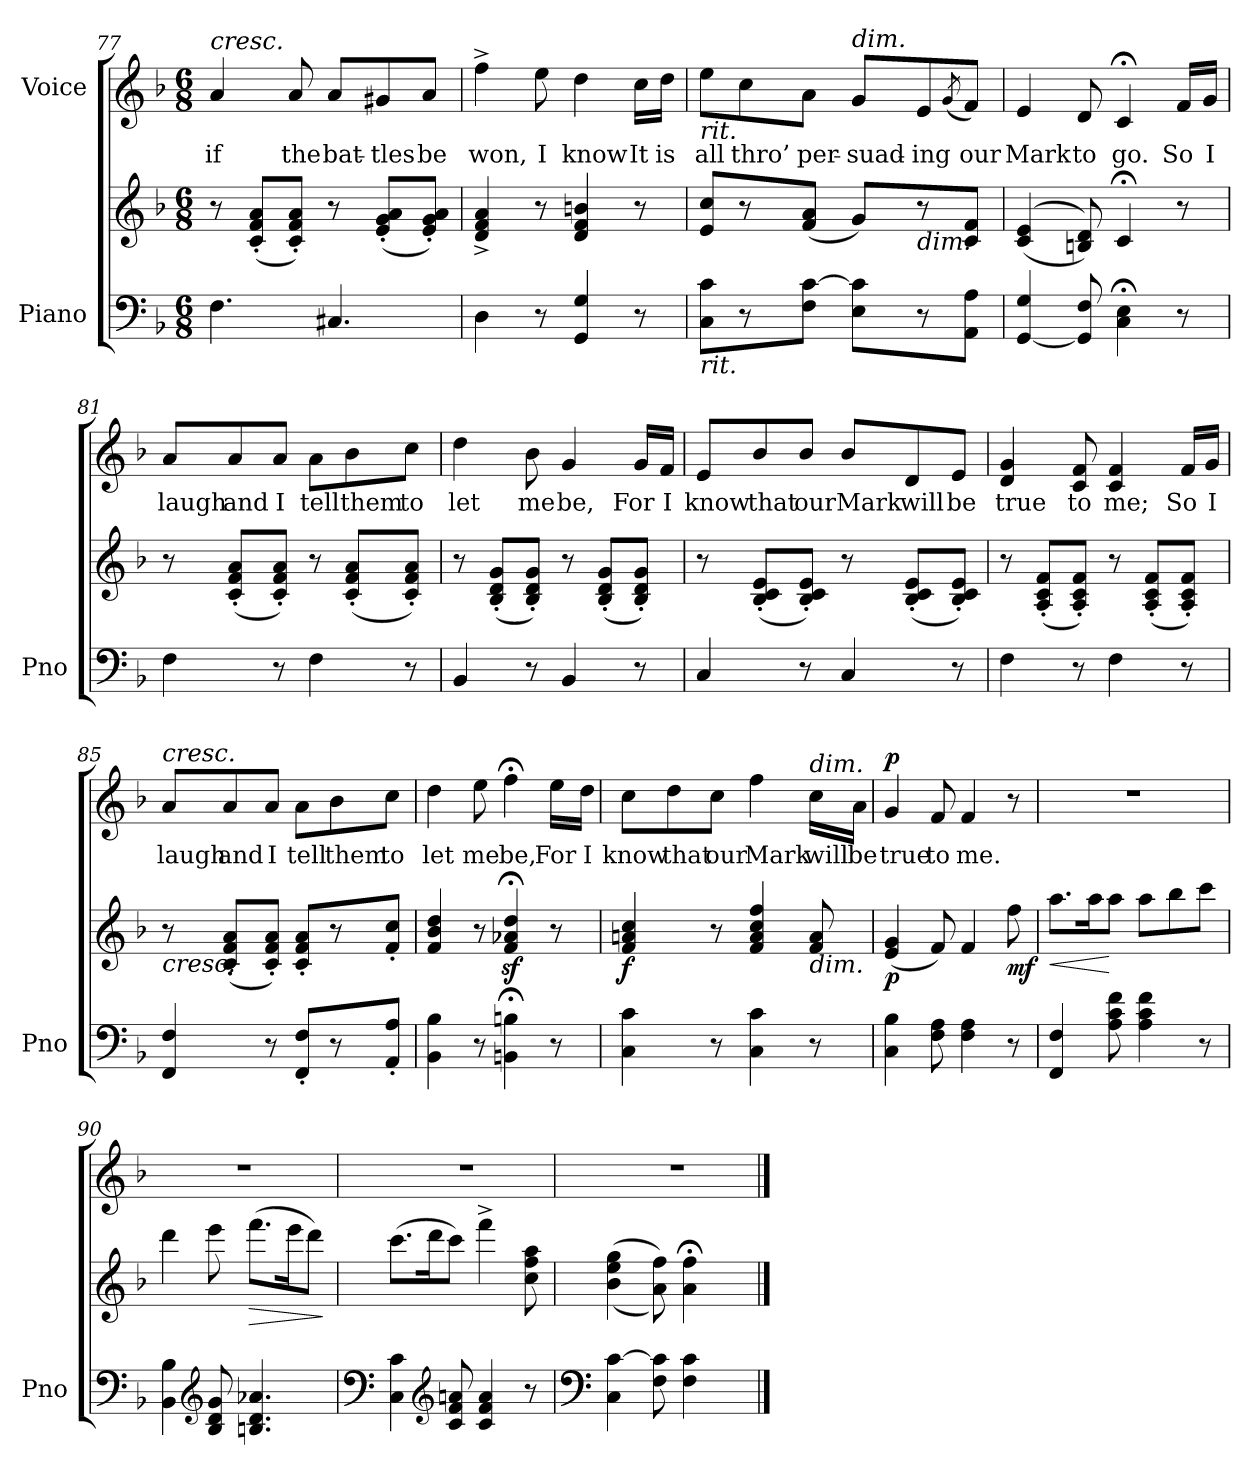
**kern	**kern	**dynam	**kern	**text	**dynam
*part2	*part2	*part2	*part1	*part1	*part1
*staff3	*staff2	*staff2/3	*staff1	*staff1	*staff1
*I"Piano	*	*	*I"Voice	*	*
*I'Pno	*	*	*	*	*
*clefF4	*clefG2	*	*clefG2	*	*
*k[b-]	*k[b-]	*	*k[b-]	*	*
*M6/8	*M6/8	*	*M6/8	*	*
=77	=77	=77	=77	=77	=77
!	!	!	!LO:TX:a:i:t=cresc.	!	!
!	!	!	!	!LO:LY:b	!
4.F\	8r	.	4a/	if	.
.	(8c/' 8f/' 8a/'L	.	.	.	.
!	!	!	!	!LO:LY:b	!
.	8c/' 8f/' 8a/'J)	.	8a/	the	.
!	!	!	!	!LO:LY:b	!
4.C#X/	8r	.	8a/L	bat-	.
!	!	!	!	!LO:LY:b	!
.	(8e/' 8g/' 8a/'L	.	8g#X/	-tles	.
!	!	!	!	!LO:LY:b	!
.	8e/' 8g/' 8a/'J)	.	8a/J	be	.
=78	=78	=78	=78	=78	=78
!	!	!	!	!LO:LY:b	!
4D\	4d/^ 4f/^ 4a/^	.	4ff^\	won,	.
!	!	!	!	!LO:LY:b	!
8r	8r	.	8ee\	I	.
!	!	!	!	!LO:LY:b	!
4GG/ 4G/	4d/ 4f/ 4bn/	.	4dd\	know	.
!	!	!	!	!LO:LY:b	!
8r	8r	.	16cc\LL	It	.
!	!	!	!	!LO:LY:b	!
.	.	.	16dd\JJ	is	.
=79	=79	=79	=79	=79	=79
!	!	!	!LO:TX:b:i:t=rit.	!	!
!LO:TX:b:i:t=rit.	!	!	!	!	!
!	!	!	!	!LO:LY:b	!
8C\ 8c\L	8e/ 8cc/L	.	8ee\L	all	.
!	!	!	!	!LO:LY:b	!
8r	8r	.	8cc\	thro’	.
!	!	!	!	!LO:LY:b	!
8F\ [8c\J	(8f/ 8a/J	.	8a\J	per-	.
!	!	!	!LO:TX:a:i:t=dim.	!	!
!	!	!	!	!LO:LY:b	!
8E\ 8c\]L	8g/L)	.	8g/L	-suad-	.
!	!LO:TX:b:i:t=dim.	!	!	!	!
!	!	!	!	!LO:LY:b	!
8r	8r	.	8e/	-ing	.
.	.	.	(8qg/	.	.
!	!	!	!	!LO:LY:b	!
8AA\ 8A\J	8c/ 8f/J	.	8f/J)	our	.
!!LO:LB:g=z
=80	=80	=80	=80	=80	=80
!	!	!	!	!LO:LY:b	!
[4GG/ 4G/	((>4c/ 4e/	.	4e/	Mark	.
!	!	!	!	!LO:LY:b	!
8GG/] 8F/	8Bn/ 8d/))	.	8d/	to	.
!	!	!	!	!LO:LY:b	!
4C\; 4E\;	4c;</	.	4c;</	go.	.
!	!	!	!	!LO:LY:b	!LO:DY:a
!	!	!	!	!	!LO:DY:n=1:a
8r	8r	.	16f/LL	So	p other-dynamics
!	!	!	!	!LO:LY:b	!
.	.	.	16g/JJ	I	.
=81	=81	=81	=81	=81	=81
!	!	!LO:DY:b	!	!LO:LY:b	!
!	!	!LO:DY:n=1:b	!	!	!
4F\	8r	other-dynamics p	8a/L	laugh	.
!	!	!	!	!LO:LY:b	!
.	(8c/' 8f/' 8a/'L	.	8a/	and	.
!	!	!	!	!LO:LY:b	!
8r	8c/' 8f/' 8a/'J)	.	8a/J	I	.
!	!	!	!	!LO:LY:b	!
4F\	8r	.	8a\L	tell	.
!	!	!	!	!LO:LY:b	!
.	(8c/' 8f/' 8a/'L	.	8b-\	them	.
!	!	!	!	!LO:LY:b	!
8r	8c/' 8f/' 8a/'J)	.	8cc\J	to	.
=82	=82	=82	=82	=82	=82
!	!	!	!	!LO:LY:b	!
4BB-/	8r	.	4dd\	let	.
.	(8B-/' 8d/' 8g/'L	.	.	.	.
!	!	!	!	!LO:LY:b	!
8r	8B-/' 8d/' 8g/'J)	.	8b-\	me	.
!	!	!	!	!LO:LY:b	!
4BB-/	8r	.	4g/	be,	.
.	(8B-/' 8d/' 8g/'L	.	.	.	.
!	!	!	!	!LO:LY:b	!
8r	8B-/' 8d/' 8g/'J)	.	16g/LL	For	.
!	!	!	!	!LO:LY:b	!
.	.	.	16f/JJ	I	.
=83	=83	=83	=83	=83	=83
!	!	!	!	!LO:LY:b	!
4C/	8r	.	8e/L	know	.
!	!	!	!	!LO:LY:b	!
.	(8B-/' 8c/' 8e/'L	.	8b-/	that	.
!	!	!	!	!LO:LY:b	!
8r	8B-/' 8c/' 8e/'J)	.	8b-/J	our	.
!	!	!	!	!LO:LY:b	!
4C/	8r	.	8b-/L	Mark	.
!	!	!	!	!LO:LY:b	!
.	(8B-/' 8c/' 8e/'L	.	8d/	will	.
!	!	!	!	!LO:LY:b	!
8r	8B-/' 8c/' 8e/'J)	.	8e/J	be	.
!!LO:LB:g=z
=84	=84	=84	=84	=84	=84
!	!	!	!	!LO:LY:b	!
4F\	8r	.	4d/ 4g/	true	.
.	(8A/' 8c/' 8f/'L	.	.	.	.
!	!	!	!	!LO:LY:b	!
8r	8A/' 8c/' 8f/'J)	.	8c/ 8f/	to	.
!	!	!	!	!LO:LY:b	!
4F\	8r	.	4c/ 4f/	me;	.
.	(8A/' 8c/' 8f/'L	.	.	.	.
!	!	!	!	!LO:LY:b	!
8r	8A/' 8c/' 8f/'J)	.	16f/LL	So	.
!	!	!	!	!LO:LY:b	!
.	.	.	16g/JJ	I	.
=85	=85	=85	=85	=85	=85
!	!	!	!LO:TX:a:i:t=cresc.	!	!
!	!LO:TX:b:i:t=cresc.	!	!	!	!
!	!	!	!	!LO:LY:b	!
4FF/ 4F/	8r	.	8a/L	laugh	.
!	!	!	!	!LO:LY:b	!
.	(8c/' 8f/' 8a/'L	.	8a/	and	.
!	!	!	!	!LO:LY:b	!
8r	8c/' 8f/' 8a/'J)	.	8a/J	I	.
!	!	!	!	!LO:LY:b	!
8FF/' 8F/'L	8c/' 8f/' 8a/'L	.	8a\L	tell	.
!	!	!	!	!LO:LY:b	!
8r	8r	.	8b-\	them	.
!	!	!	!	!LO:LY:b	!
8AA/' 8A/'J	8f/' 8cc/'J	.	8cc\J	to	.
=86	=86	=86	=86	=86	=86
!	!	!	!	!LO:LY:b	!
4BB-\ 4B-\	4f/ 4b-/ 4dd/	.	4dd\	let	.
!	!	!	!	!LO:LY:b	!
8r	8r	.	8ee\	me	.
!	!	!	!	!LO:LY:b	!
4BBn\; 4Bn\;	4f/z<;< 4a-X/z<;< 4dd/z<;<	.	4ff;<\	be,	.
!	!	!	!	!LO:LY:b	!
8r	8r	.	16ee\LL	For	.
!	!	!	!	!LO:LY:b	!
.	.	.	16dd\JJ	I	.
=87	=87	=87	=87	=87	=87
!	!	!LO:DY:b	!	!LO:LY:b	!
4C\ 4c\	4f/ 4an/ 4cc/	f	8cc\L	know	.
!	!	!	!	!LO:LY:b	!
.	.	.	8dd\	that	.
!	!	!	!	!LO:LY:b	!
8r	8r	.	8cc\J	our	.
!	!	!	!	!LO:LY:b	!
4C\ 4c\	4f/ 4a/ 4cc/ 4ff/	.	4ff\	Mark	.
!	!	!	!LO:TX:a:i:t=dim.	!	!
!	!LO:TX:b:i:t=dim.	!	!	!	!
!	!	!	!	!LO:LY:b	!
8r	8f/ 8a/	.	16cc\LL	will	.
!	!	!	!	!LO:LY:b	!
.	.	.	16a\JJ	be	.
!!LO:LB:g=z
=88	=88	=88	=88	=88	=88
!	!	!LO:DY:b	!	!LO:LY:b	!LO:DY:a
4C\ 4B-\	(4e/ 4g/	p	4g/	true	p
!	!	!	!	!LO:LY:b	!
8F\ 8A\	8f/)	.	8f/	to	.
!	!	!	!	!LO:LY:b	!
4F\ 4A\	4f/	.	4f/	me.	.
!	!	!LO:DY:b	!	!	!
8r	8ff\	mf	8r	.	.
=89	=89	=89	=89	=89	=89
!	!	!LO:HP:b	!	!	!
4FF/ 4F/	8.aa\L	<	2.r	.	.
.	16aa\K	.	.	.	.
8A\ 8c\ 8f\	8aa\J	[	.	.	.
4A\ 4c\ 4f\	8aa\L	.	.	.	.
.	8bb-\	.	.	.	.
8r	8ccc\J	.	.	.	.
=90	=90	=90	=90	=90	=90
4BB-\ 4B-\	4ddd\	.	2.r	.	.
*clefG2	*	*	*	*	*
8B-/ 8d/ 8g/	8eee\	.	.	.	.
!	!	!LO:HP:b	!	!	!
4.Bn/ 4.d/ 4.a-X/	(8.fff\L	>	.	.	.
.	16eee\K	.	.	.	.
.	8ddd\J)	.	.	.	.
.	.	]	.	.	.
=91	=91	=91	=91	=91	=91
*clefF4	*	*	*	*	*
4C\ 4c\	(8.ccc\L	.	2.r	.	.
.	16ddd\K	.	.	.	.
*clefG2	*	*	*	*	*
8c/ 8f/ 8an/	8ccc\J)	.	.	.	.
4c/ 4f/ 4a/	4fff^<\	.	.	.	.
8r	8cc\ 8ff\ 8aa\	.	.	.	.
=92	=92	=92	=92	=92	=92
*clefF4	*	*	*	*	*
4C\ [4c\	((<4b-\ 4ee\ 4gg\	.	2.r	.	.
8F\ 8c\]	8a\ 8ff\))	.	.	.	.
4F\ 4c\	4a\;< 4ff\;<	.	.	.	.
8ryy	8ryy	.	.	.	.
==	==	==	==	==	==
*-	*-	*-	*-	*-	*-
